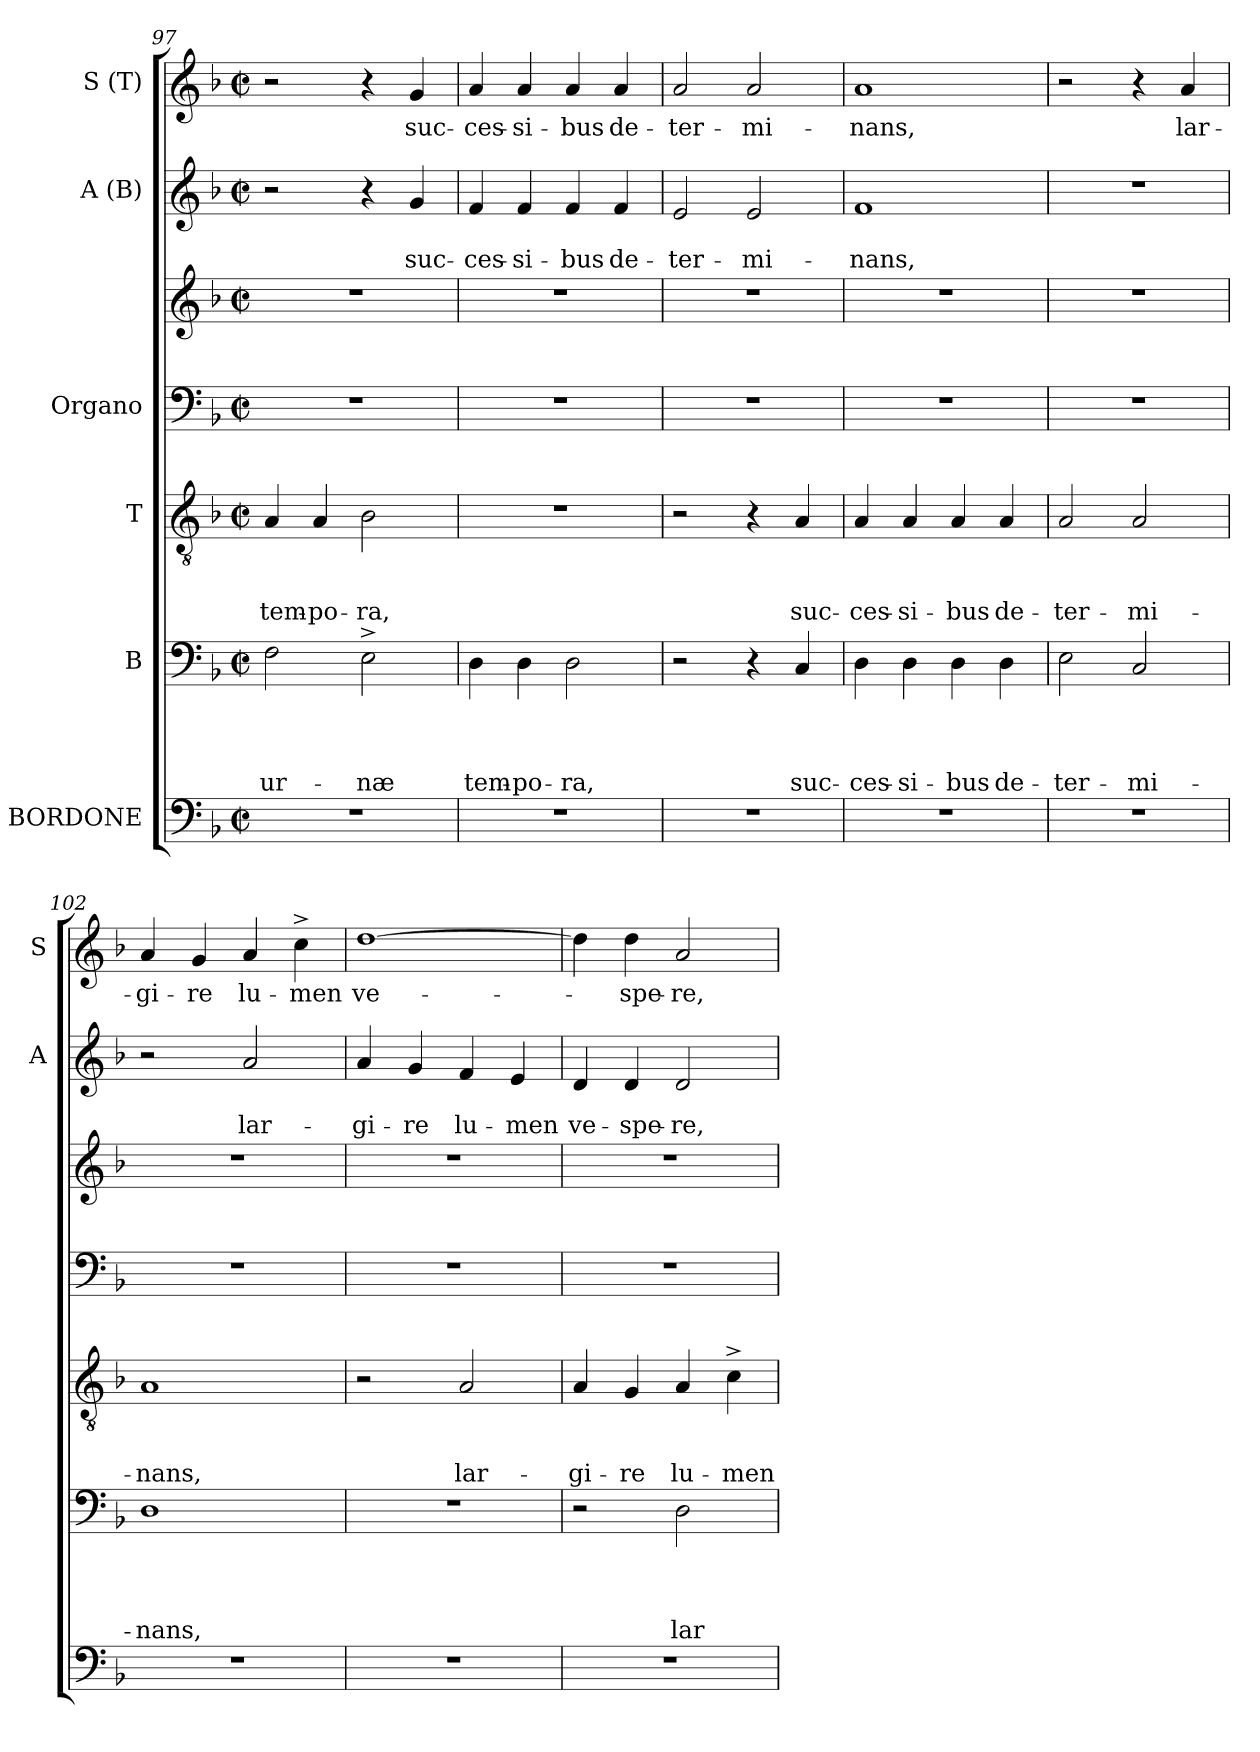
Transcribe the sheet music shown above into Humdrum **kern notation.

**kern	**kern	**text	**text	**text	**text	**kern	**text	**text	**text	**kern	**kern	**kern	**text	**text	**kern	**text
*part6	*part5	*part5	*part5	*part5	*part5	*part4	*part4	*part4	*part4	*part3	*part3	*part2	*part2	*part2	*part1	*part1
*staff7	*staff6	*staff6	*staff6	*staff6	*staff6	*staff5	*staff5	*staff5	*staff5	*staff4	*staff3	*staff2	*staff2	*staff2	*staff1	*staff1
*I"BORDONE	*I"B	*	*	*	*	*I"T	*	*	*	*I"Organo	*	*I"A (B)	*	*	*I"S (T)	*
*	*	*	*	*	*	*	*	*	*	*	*	*I'A	*	*	*I'S	*
*clefF4	*clefF4	*	*	*	*	*clefGv2	*	*	*	*clefF4	*clefG2	*clefG2	*	*	*clefG2	*
*k[b-]	*k[b-]	*	*	*	*	*k[b-]	*	*	*	*k[b-]	*k[b-]	*k[b-]	*	*	*k[b-]	*
*F:	*F:	*	*	*	*	*F:	*	*	*	*F:	*F:	*F:	*	*	*F:	*
*M2/2	*M2/2	*	*	*	*	*M2/2	*	*	*	*M2/2	*M2/2	*M2/2	*	*	*M2/2	*
*met(c|)	*met(c|)	*	*	*	*	*met(c|)	*	*	*	*met(c|)	*met(c|)	*met(c|)	*	*	*met(c|)	*
=97	=97	=97	=97	=97	=97	=97	=97	=97	=97	=97	=97	=97	=97	=97	=97	=97
!	!	!	!	!	!LO:LY:b	!	!	!	!LO:LY:b	!	!	!	!	!	!	!
1r	2F\	.	.	.	-ur-	4A/	.	.	tem-	1r	1r	2r	.	.	2r	.
!	!	!	!	!	!	!	!	!	!LO:LY:b	!	!	!	!	!	!	!
.	.	.	.	.	.	4A/	.	.	-po-	.	.	.	.	.	.	.
!	!	!	!	!	!LO:LY:b	!	!	!	!LO:LY:b	!	!	!	!	!	!	!
.	2E^>\	.	.	.	-næ	2B-\	.	.	-ra,	.	.	4r	.	.	4r	.
!	!	!	!	!	!	!	!	!	!	!	!	!	!	!LO:LY:b	!	!LO:LY:b
.	.	.	.	.	.	.	.	.	.	.	.	4g/	.	suc-	4g/	suc-
=98	=98	=98	=98	=98	=98	=98	=98	=98	=98	=98	=98	=98	=98	=98	=98	=98
!	!	!	!	!	!LO:LY:b	!	!	!	!	!	!	!	!	!LO:LY:b	!	!LO:LY:b
1r	4D\	.	.	.	tem-	1r	.	.	.	1r	1r	4f/	.	-ces-	4a/	-ces-
!	!	!	!	!	!LO:LY:b	!	!	!	!	!	!	!	!	!LO:LY:b	!	!LO:LY:b
.	4D\	.	.	.	-po-	.	.	.	.	.	.	4f/	.	-si-	4a/	-si-
!	!	!	!	!	!LO:LY:b	!	!	!	!	!	!	!	!	!LO:LY:b	!	!LO:LY:b
.	2D\	.	.	.	-ra,	.	.	.	.	.	.	4f/	.	-bus	4a/	-bus
!	!	!	!	!	!	!	!	!	!	!	!	!	!	!LO:LY:b	!	!LO:LY:b
.	.	.	.	.	.	.	.	.	.	.	.	4f/	.	de-	4a/	de-
=99	=99	=99	=99	=99	=99	=99	=99	=99	=99	=99	=99	=99	=99	=99	=99	=99
!	!	!	!	!	!	!	!	!	!	!	!	!	!	!LO:LY:b	!	!LO:LY:b
1r	2r	.	.	.	.	2r	.	.	.	1r	1r	2e/	.	-ter-	2a/	-ter-
!	!	!	!	!	!	!	!	!	!	!	!	!	!	!LO:LY:b	!	!LO:LY:b
.	4r	.	.	.	.	4r	.	.	.	.	.	2e/	.	-mi-	2a/	-mi-
!	!	!	!	!	!LO:LY:b	!	!	!	!LO:LY:b	!	!	!	!	!	!	!
.	4C/	.	.	.	suc-	4A/	.	.	suc-	.	.	.	.	.	.	.
=100	=100	=100	=100	=100	=100	=100	=100	=100	=100	=100	=100	=100	=100	=100	=100	=100
!	!	!	!	!	!LO:LY:b	!	!	!	!LO:LY:b	!	!	!	!	!LO:LY:b	!	!LO:LY:b
1r	4D\	.	.	.	-ces-	4A/	.	.	-ces-	1r	1r	1f	.	-nans,	1a	-nans,
!	!	!	!	!	!LO:LY:b	!	!	!	!LO:LY:b	!	!	!	!	!	!	!
.	4D\	.	.	.	-si-	4A/	.	.	-si-	.	.	.	.	.	.	.
!	!	!	!	!	!LO:LY:b	!	!	!	!LO:LY:b	!	!	!	!	!	!	!
.	4D\	.	.	.	-bus	4A/	.	.	-bus	.	.	.	.	.	.	.
!	!	!	!	!	!LO:LY:b	!	!	!	!LO:LY:b	!	!	!	!	!	!	!
.	4D\	.	.	.	de-	4A/	.	.	de-	.	.	.	.	.	.	.
=101	=101	=101	=101	=101	=101	=101	=101	=101	=101	=101	=101	=101	=101	=101	=101	=101
!	!	!	!	!	!LO:LY:b	!	!	!	!LO:LY:b	!	!	!	!	!	!	!
1r	2E\	.	.	.	-ter-	2A/	.	.	-ter-	1r	1r	1r	.	.	2r	.
!	!	!	!	!	!LO:LY:b	!	!	!	!LO:LY:b	!	!	!	!	!	!	!
.	2C/	.	.	.	-mi-	2A/	.	.	-mi-	.	.	.	.	.	4r	.
!	!	!	!	!	!	!	!	!	!	!	!	!	!	!	!	!LO:LY:b
.	.	.	.	.	.	.	.	.	.	.	.	.	.	.	4a/	lar-
!!LO:LB:g=z
=102	=102	=102	=102	=102	=102	=102	=102	=102	=102	=102	=102	=102	=102	=102	=102	=102
!	!	!	!	!	!LO:LY:b	!	!	!	!LO:LY:b	!	!	!	!	!	!	!LO:LY:b
1r	1D	.	.	.	-nans,	1A	.	.	-nans,	1r	1r	2r	.	.	4a/	-gi-
!	!	!	!	!	!	!	!	!	!	!	!	!	!	!	!	!LO:LY:b
.	.	.	.	.	.	.	.	.	.	.	.	.	.	.	4g/	-re
!	!	!	!	!	!	!	!	!	!	!	!	!	!	!LO:LY:b	!	!LO:LY:b
.	.	.	.	.	.	.	.	.	.	.	.	2a/	.	lar-	4a/	lu-
!	!	!	!	!	!	!	!	!	!	!	!	!	!	!	!	!LO:LY:b
.	.	.	.	.	.	.	.	.	.	.	.	.	.	.	4cc^>\	-men
=103	=103	=103	=103	=103	=103	=103	=103	=103	=103	=103	=103	=103	=103	=103	=103	=103
!	!	!	!	!	!	!	!	!	!	!	!	!	!	!LO:LY:b	!	!LO:LY:b
1r	1r	.	.	.	.	2r	.	.	.	1r	1r	4a/	.	-gi-	[>1dd	ve-
!	!	!	!	!	!	!	!	!	!	!	!	!	!	!LO:LY:b	!	!
.	.	.	.	.	.	.	.	.	.	.	.	4g/	.	-re	.	.
!	!	!	!	!	!	!	!	!	!LO:LY:b	!	!	!	!	!LO:LY:b	!	!
.	.	.	.	.	.	2A/	.	.	lar-	.	.	4f/	.	lu-	.	.
!	!	!	!	!	!	!	!	!	!	!	!	!	!	!LO:LY:b	!	!
.	.	.	.	.	.	.	.	.	.	.	.	4e/	.	-men	.	.
=104	=104	=104	=104	=104	=104	=104	=104	=104	=104	=104	=104	=104	=104	=104	=104	=104
!	!	!	!	!	!	!	!	!	!LO:LY:b	!	!	!	!	!LO:LY:b	!	!
1r	2r	.	.	.	.	4A/	.	.	-gi-	1r	1r	4d/	.	ve-	4dd\]	.
!	!	!	!	!	!	!	!	!	!LO:LY:b	!	!	!	!	!LO:LY:b	!	!LO:LY:b
.	.	.	.	.	.	4G/	.	.	-re	.	.	4d/	.	-spe-	4dd\	-spe-
!	!	!	!	!	!LO:LY:b	!	!	!	!LO:LY:b	!	!	!	!	!LO:LY:b	!	!LO:LY:b
.	2D\	.	.	.	lar-	4A/	.	.	lu-	.	.	2d/	.	-re,	2a/	-re,
!	!	!	!	!	!	!	!	!	!LO:LY:b	!	!	!	!	!	!	!
.	.	.	.	.	.	4c^>\	.	.	-men	.	.	.	.	.	.	.
=	=	=	=	=	=	=	=	=	=	=	=	=	=	=	=	=
*-	*-	*-	*-	*-	*-	*-	*-	*-	*-	*-	*-	*-	*-	*-	*-	*-
